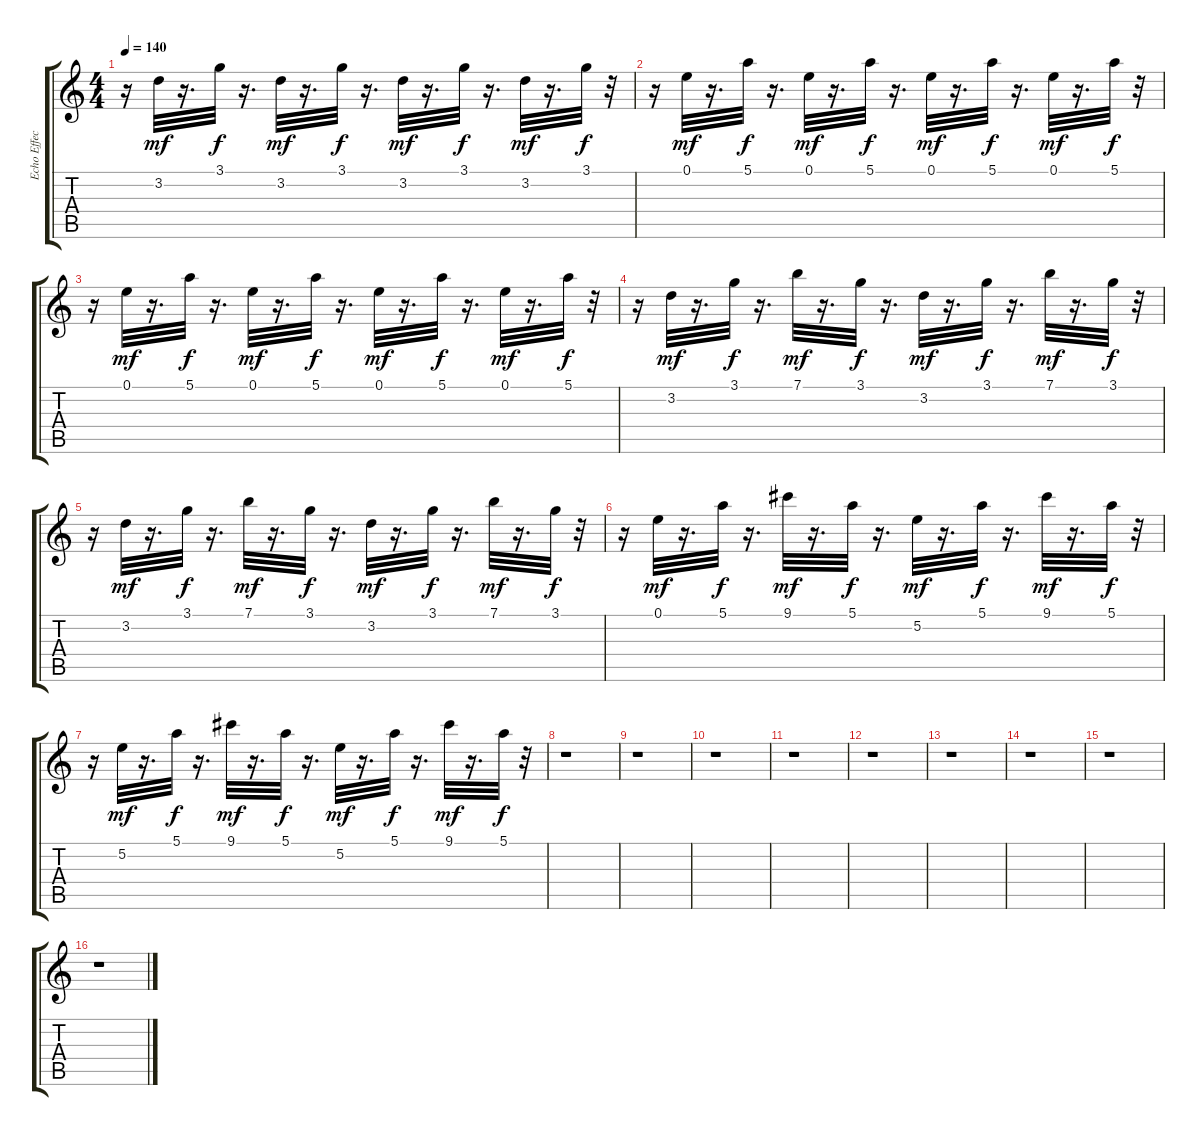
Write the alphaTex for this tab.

\track ("Echo Effect" "Echo Effec") {instrument distortionguitar}
\staff {score tabs}
\tuning (E4 B3 G3 D3 A2 E2) {hide}
\ts (4 4)
\tempo 140
\clef g2
\ks c
r.16{dy f} 3.2.32{dy mf} r.16{d} 3.1.32{dy f} r.16{d} 3.2.32{dy mf} r.16{d} 3.1.32{dy f} r.16{d} 3.2.32{dy mf} r.16{d} 3.1.32{dy f} r.16{d} 3.2.32{dy mf} r.16{d} 3.1.32{dy f} r.32 |
r.16 0.1.32{dy mf} r.16{d} 5.1.32{dy f} r.16{d} 0.1.32{dy mf} r.16{d} 5.1.32{dy f} r.16{d} 0.1.32{dy mf} r.16{d} 5.1.32{dy f} r.16{d} 0.1.32{dy mf} r.16{d} 5.1.32{dy f} r.32 |
r.16 0.1.32{dy mf} r.16{d} 5.1.32{dy f} r.16{d} 0.1.32{dy mf} r.16{d} 5.1.32{dy f} r.16{d} 0.1.32{dy mf} r.16{d} 5.1.32{dy f} r.16{d} 0.1.32{dy mf} r.16{d} 5.1.32{dy f} r.32 |
r.16 3.2.32{dy mf} r.16{d} 3.1.32{dy f} r.16{d} 7.1.32{dy mf} r.16{d} 3.1.32{dy f} r.16{d} 3.2.32{dy mf} r.16{d} 3.1.32{dy f} r.16{d} 7.1.32{dy mf} r.16{d} 3.1.32{dy f} r.32 |
r.16 3.2.32{dy mf} r.16{d} 3.1.32{dy f} r.16{d} 7.1.32{dy mf} r.16{d} 3.1.32{dy f} r.16{d} 3.2.32{dy mf} r.16{d} 3.1.32{dy f} r.16{d} 7.1.32{dy mf} r.16{d} 3.1.32{dy f} r.32 |
r.16 0.1.32{dy mf} r.16{d} 5.1.32{dy f} r.16{d} 9.1.32{dy mf} r.16{d} 5.1.32{dy f} r.16{d} 5.2.32{dy mf} r.16{d} 5.1.32{dy f} r.16{d} 9.1.32{dy mf} r.16{d} 5.1.32{dy f} r.32 |
r.16 5.2.32{dy mf} r.16{d} 5.1.32{dy f} r.16{d} 9.1.32{dy mf} r.16{d} 5.1.32{dy f} r.16{d} 5.2.32{dy mf} r.16{d} 5.1.32{dy f} r.16{d} 9.1.32{dy mf} r.16{d} 5.1.32{dy f} r.32 |
r.1 |
r.1 |
r.1 |
r.1 |
r.1 |
r.1 |
r.1 |
r.1 |
r.1
